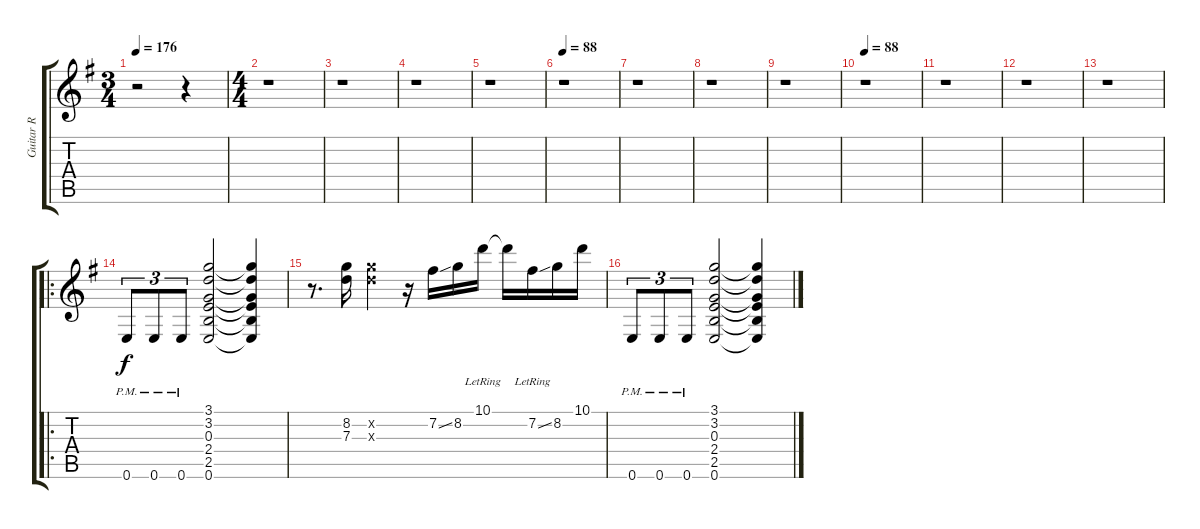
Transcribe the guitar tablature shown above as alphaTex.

\track ("Guitar R" "Guitar R") {instrument overdrivenguitar}
\staff {score tabs}
\tuning (E4 B3 G3 D3 A2 E2) {hide}
\ts (3 4)
\tempo 176
\clef g2
\ks g
r.2{dy f} r.4 |
\ts (4 4)
r.1 |
r.1 |
r.1 |
r.1 |
\tempo 88
r.1 |
r.1 |
r.1 |
r.1 |
\tempo 88
r.1 |
r.1 |
r.1 |
r.1 |
\ro
0.6{pm}.8{tu (3 2)} 0.6{pm}.8{tu (3 2)} 0.6{pm}.8{tu (3 2)} (3.1 3.2 0.3 2.4 2.5 0.6).2 (3.1{t} 3.2{t} 0.3{t} 2.4{t} 2.5{t} 0.6{t}).4 |
r.8{d} (8.2 7.3).16 (8.2{x} 7.3{x}).4 r.16 7.2{ss}.16 8.2.16 10.1{lr}.16 10.1{t}.16 7.2{ss lr}.16 8.2.16 10.1.16 |
0.6{pm}.8{tu (3 2)} 0.6{pm}.8{tu (3 2)} 0.6{pm}.8{tu (3 2)} (3.1 3.2 0.3 2.4 2.5 0.6).2 (3.1{t} 3.2{t} 0.3{t} 2.4{t} 2.5{t} 0.6{t}).4
